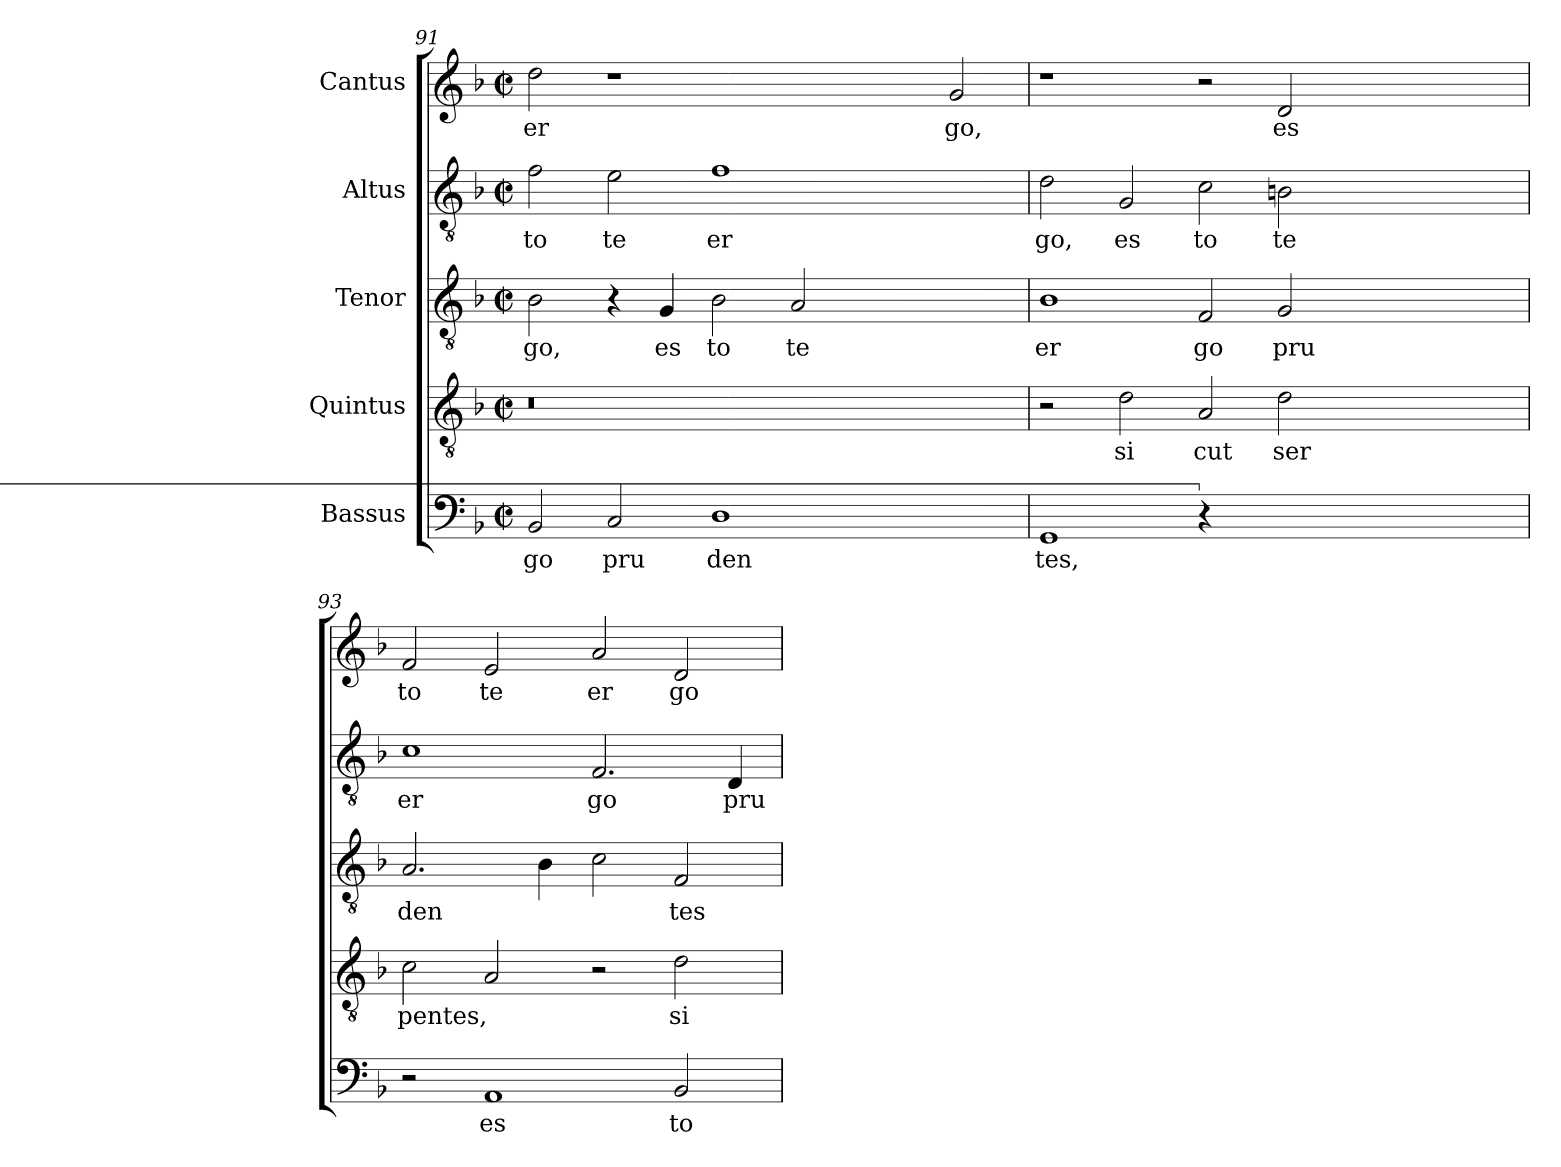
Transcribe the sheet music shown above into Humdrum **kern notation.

**kern	**text	**kern	**text	**kern	**text	**kern	**text	**kern	**text
*part5	*part5	*part4	*part4	*part3	*part3	*part2	*part2	*part1	*part1
*staff5	*staff5	*staff4	*staff4	*staff3	*staff3	*staff2	*staff2	*staff1	*staff1
*I"Bassus	*	*I"Quintus	*	*I"Tenor	*	*I"Altus	*	*I"Cantus	*
!!LO:PB:g=z
*clefF4	*	*clefGv2	*	*clefGv2	*	*clefGv2	*	*clefG2	*
*k[b-]	*	*k[b-]	*	*k[b-]	*	*k[b-]	*	*k[b-]	*
*F:	*	*F:	*	*F:	*	*F:	*	*F:	*
*M2/2	*	*M2/2	*	*M2/2	*	*M2/2	*	*M2/2	*
*met(c|)	*	*met(c|)	*	*met(c|)	*	*met(c|)	*	*met(c|)	*
=91	=91	=91	=91	=91	=91	=91	=91	=91	=91
!	!LO:LY:b:cj	!	!	!	!LO:LY:b:cj	!	!LO:LY:b:cj	!	!LO:LY:b:cj
2BB-/	go	0r	.	2B-\	go,	2f\	-to	2dd\	er
!	!LO:LY:b:cj	!	!	!	!	!	!LO:LY:b:cj	!LO:N:vis=1	!
2C/	pru	.	.	4r	.	2e\	te	0r	.
!	!	!	!	!	!LO:LY:b:cj	!	!	!	!
.	.	.	.	4G/	es	.	.	.	.
!	!LO:LY:b:cj	!	!	!	!LO:LY:b:cj	!	!LO:LY:b:cj	!	!
1D	den	.	.	2B-\	to	1f	er	.	.
!	!	!	!	!	!LO:LY:b:cj	!	!	!	!
.	.	.	.	2A/	te	.	.	.	.
1ryy	.	1ryy	.	1ryy	.	1ryy	.	.	.
!	!	!	!	!	!	!	!	!	!LO:LY:b:cj
.	.	.	.	.	.	.	.	2g/	go,
=92	=92	=92	=92	=92	=92	=92	=92	=92	=92
!	!LO:LY:b:cj	!	!	!	!LO:LY:b:cj	!	!LO:LY:b:cj	!	!
1GG	tes,	2r	.	1B-	er	2d\	go,	1r	.
!	!	!	!LO:LY:b:cj	!	!	!	!LO:LY:b:cj	!	!
.	.	2d\	si	.	.	2G/	es	.	.
!LO:N:vis=1	!	!	!LO:LY:b:cj	!	!LO:LY:b:cj	!	!LO:LY:b:cj	!	!
4%9r	.	2A/	cut	2F/	go	2c\	to	2r	.
!	!	!	!LO:LY:b:cj	!	!LO:LY:b:cj	!	!LO:LY:b:cj	!	!LO:LY:b:cj
.	.	2d\	ser	2G/	pru	2Bn\	te	2d/	es
.	.	1ryy	.	1ryy	.	1ryy	.	1ryy	.
.	.	4ryy	.	4ryy	.	4ryy	.	4ryy	.
=93	=93	=93	=93	=93	=93	=93	=93	=93	=93
!	!	!	!LO:LY:b:cj	!	!LO:LY:b	!	!LO:LY:b:cj	!	!LO:LY:b:cj
2r	.	2c\	pentes,	2.A/	den	1c	er	2f/	to
!	!LO:LY:b:cj	!	!	!	!	!	!	!	!LO:LY:b:cj
1AA	es	2A/	.	.	.	.	.	2e/	te
.	.	.	.	4B-\	.	.	.	.	.
!	!	!	!	!	!	!	!LO:LY:b:cj	!	!LO:LY:b:cj
.	.	2r	.	2c\	.	2.F/	go	2a/	er
!	!LO:LY:b:cj	!	!LO:LY:b:cj	!	!LO:LY:b:cj	!	!	!	!LO:LY:b:cj
2BB-/	to	2d\	si	2F/	tes	.	.	2d/	go
!	!	!	!	!	!	!	!LO:LY:b:cj	!	!
.	.	.	.	.	.	4D/	pru	.	.
=	=	=	=	=	=	=	=	=	=
*-	*-	*-	*-	*-	*-	*-	*-	*-	*-
